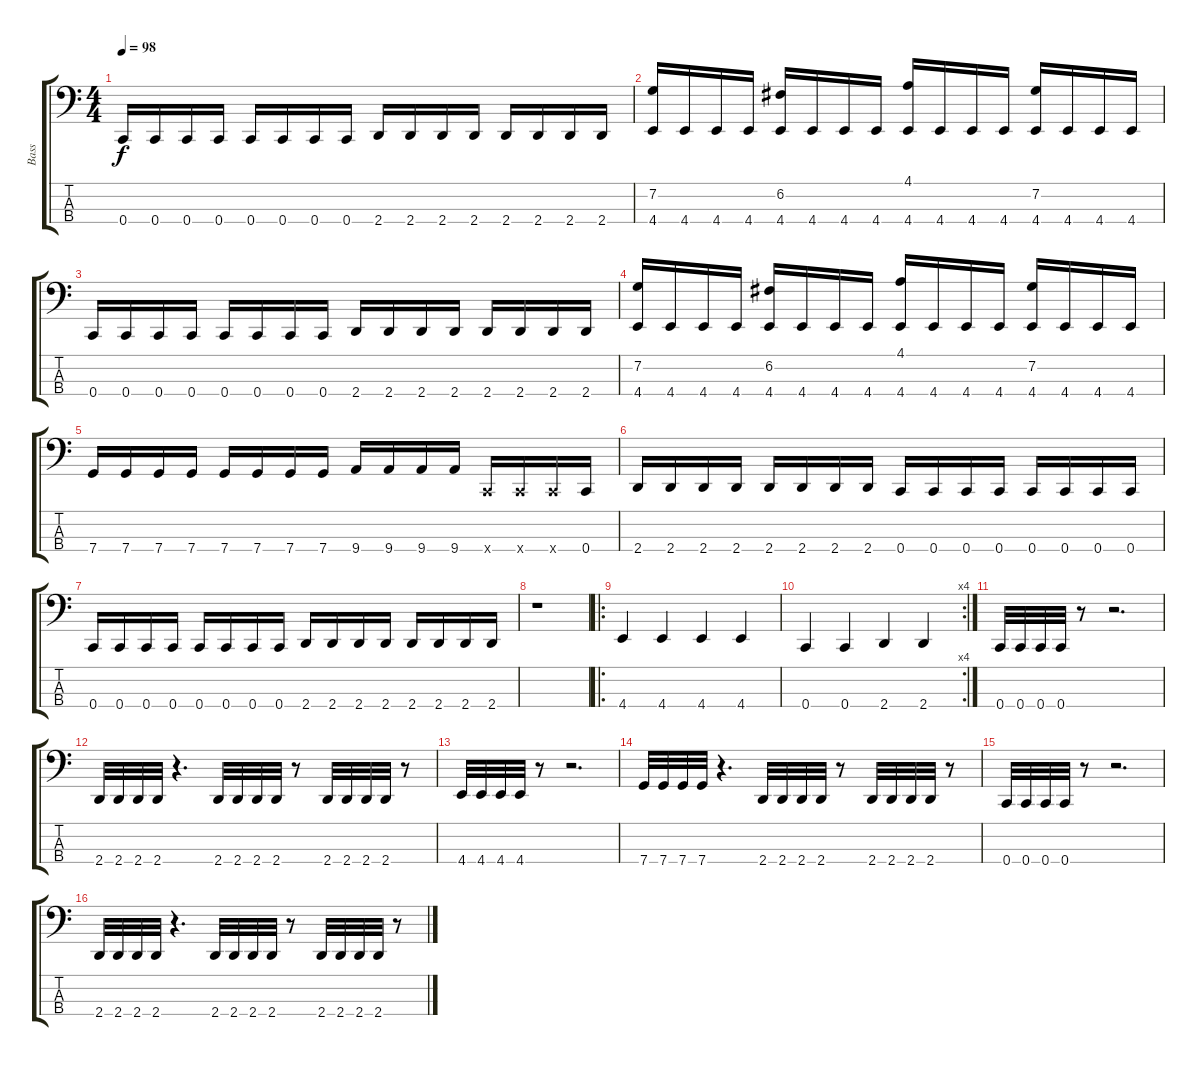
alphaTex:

\track ("Bass" "Bass") {instrument electricbassfinger}
\staff {score tabs}
\tuning (F2 C2 G1 C1) {hide}
\ts (4 4)
\tempo 98
\clef f4
\ks c
0.4.16{dy f} 0.4.16 0.4.16 0.4.16 0.4.16 0.4.16 0.4.16 0.4.16 2.4.16 2.4.16 2.4.16 2.4.16 2.4.16 2.4.16 2.4.16 2.4.16 |
(7.2 4.4).16 4.4.16 4.4.16 4.4.16 (6.2 4.4).16 4.4.16 4.4.16 4.4.16 (4.1 4.4).16 4.4.16 4.4.16 4.4.16 (7.2 4.4).16 4.4.16 4.4.16 4.4.16 |
0.4.16 0.4.16 0.4.16 0.4.16 0.4.16 0.4.16 0.4.16 0.4.16 2.4.16 2.4.16 2.4.16 2.4.16 2.4.16 2.4.16 2.4.16 2.4.16 |
(7.2 4.4).16 4.4.16 4.4.16 4.4.16 (6.2 4.4).16 4.4.16 4.4.16 4.4.16 (4.1 4.4).16 4.4.16 4.4.16 4.4.16 (7.2 4.4).16 4.4.16 4.4.16 4.4.16 |
7.4.16 7.4.16 7.4.16 7.4.16 7.4.16 7.4.16 7.4.16 7.4.16 9.4.16 9.4.16 9.4.16 9.4.16 0.4{x}.16 0.4{x}.16 0.4{x}.16 0.4.16 |
2.4.16 2.4.16 2.4.16 2.4.16 2.4.16 2.4.16 2.4.16 2.4.16 0.4.16 0.4.16 0.4.16 0.4.16 0.4.16 0.4.16 0.4.16 0.4.16 |
0.4.16 0.4.16 0.4.16 0.4.16 0.4.16 0.4.16 0.4.16 0.4.16 2.4.16 2.4.16 2.4.16 2.4.16 2.4.16 2.4.16 2.4.16 2.4.16 |
r.1 |
\ro
4.4.4 4.4.4 4.4.4 4.4.4 |
\rc 4
0.4.4 0.4.4 2.4.4 2.4.4 |
0.4.32 0.4.32 0.4.32 0.4.32 r.8 r.2{d} |
2.4.32 2.4.32 2.4.32 2.4.32 r.4{d} 2.4.32 2.4.32 2.4.32 2.4.32 r.8 2.4.32 2.4.32 2.4.32 2.4.32 r.8 |
4.4.32 4.4.32 4.4.32 4.4.32 r.8 r.2{d} |
7.4.32 7.4.32 7.4.32 7.4.32 r.4{d} 2.4.32 2.4.32 2.4.32 2.4.32 r.8 2.4.32 2.4.32 2.4.32 2.4.32 r.8 |
0.4.32 0.4.32 0.4.32 0.4.32 r.8 r.2{d} |
2.4.32 2.4.32 2.4.32 2.4.32 r.4{d} 2.4.32 2.4.32 2.4.32 2.4.32 r.8 2.4.32 2.4.32 2.4.32 2.4.32 r.8
